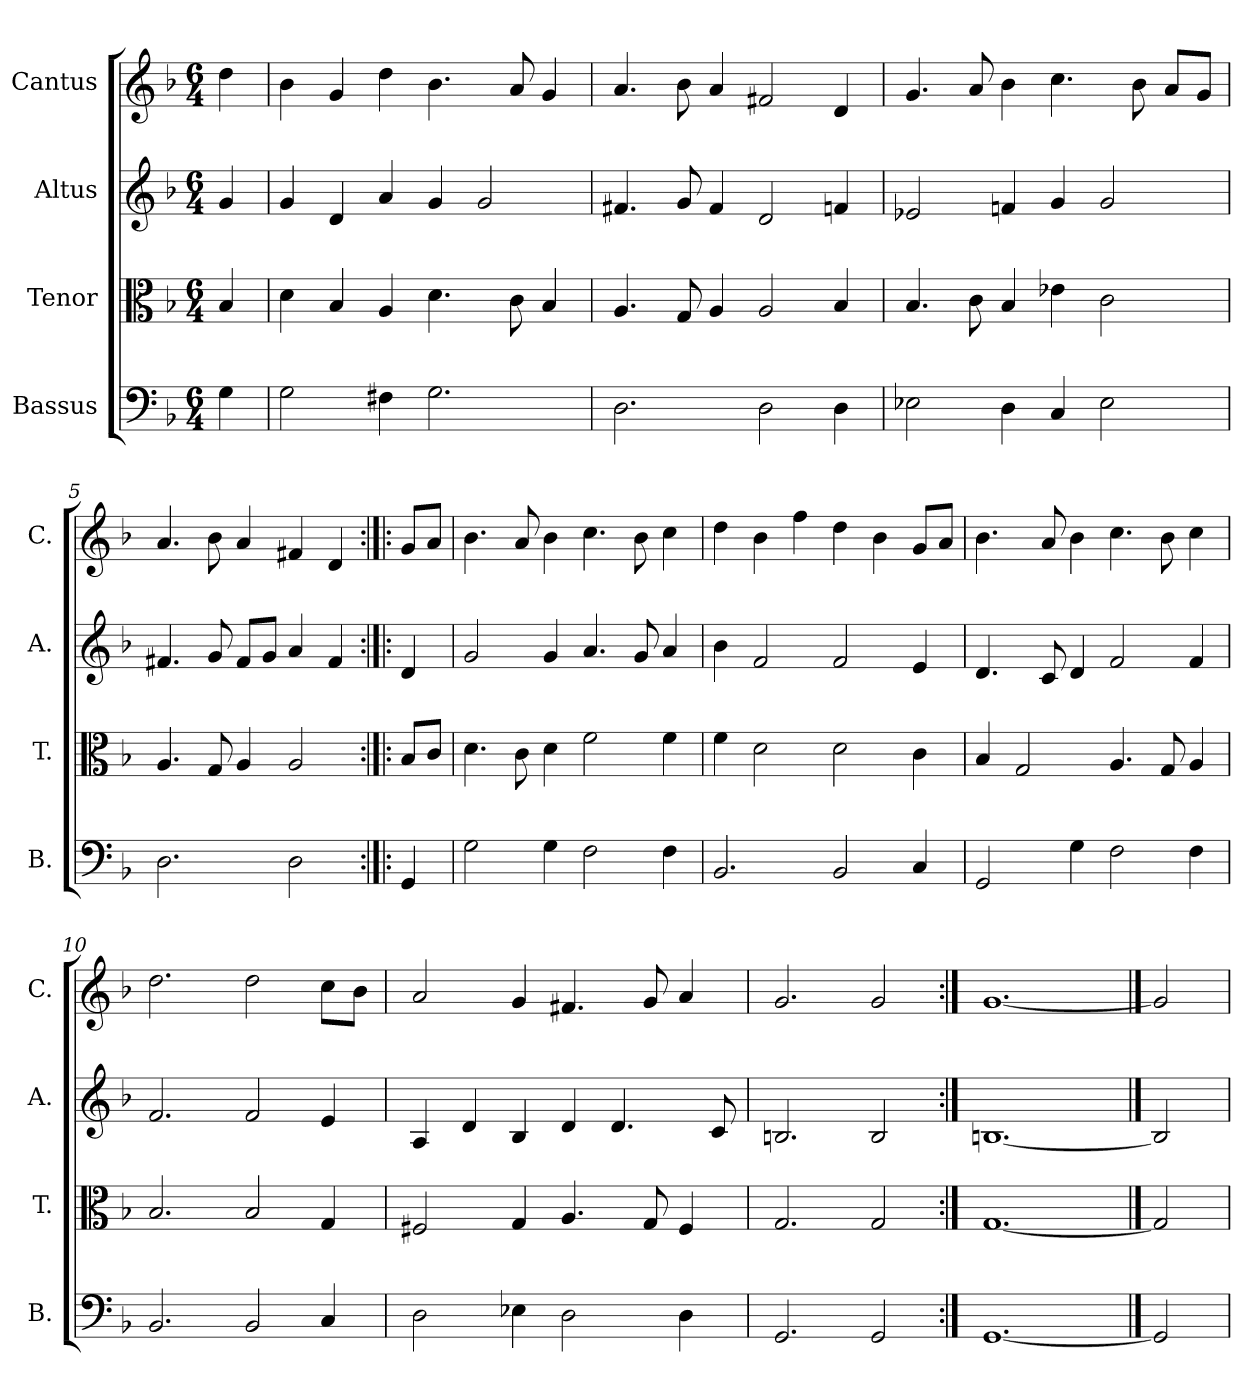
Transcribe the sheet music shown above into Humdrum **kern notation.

**kern	**kern	**kern	**kern
*part4	*part3	*part2	*part1
*staff4	*staff3	*staff2	*staff1
*I"Bassus	*I"Tenor	*I"Altus	*I"Cantus
*I'B.	*I'T.	*I'A.	*I'C.
*clefF4	*clefC3	*clefG2	*clefG2
*k[b-]	*k[b-]	*k[b-]	*k[b-]
*F:	*F:	*F:	*F:
*M6/4	*M6/4	*M6/4	*M6/4
=1	=1	=1	=1
4G\	4B-/	4g/	4dd\
=2	=2	=2	=2
2G\	4d\	4g/	4b-\
.	4B-/	4d/	4g/
4F#X\	4A/	4a/	4dd\
2.G\	4.d\	4g/	4.b-\
.	.	2g/	.
.	8c\	.	8a/
.	4B-/	.	4g/
=3	=3	=3	=3
2.D\	4.A/	4.f#X/	4.a/
.	8G/	8g/	8b-\
.	4A/	4f#/	4a/
2D\	2A/	2d/	2f#X/
4D\	4B-/	4fn/	4d/
=4	=4	=4	=4
2E-X\	4.B-/	2e-X/	4.g/
.	8c\	.	8a/
4D\	4B-/	4fn/	4b-\
4C/	4e-X\	4g/	4.cc\
2E-\	2c\	2g/	.
.	.	.	8b-\
.	.	.	8a/L
.	.	.	8g/J
=5	=5	=5	=5
2.D\	4.A/	4.f#X/	4.a/
.	8G/	8g/	8b-\
.	4A/	8f#/L	4a/
.	.	8g/J	.
2D\	2A/	4a/	4f#X/
.	.	4f#/	4d/
=6:|!|:	=6:|!|:	=6:|!|:	=6:|!|:
4GG/	8B-/L	4d/	8g/L
.	8c/J	.	8a/J
=7	=7	=7	=7
2G\	4.d\	2g/	4.b-\
.	8c\	.	8a/
4G\	4d\	4g/	4b-\
2F\	2f\	4.a/	4.cc\
.	.	8g/	8b-\
4F\	4f\	4a/	4cc\
!!LO:LB:g=z
=8	=8	=8	=8
2.BB-/	4f\	4b-\	4dd\
.	2d\	2f/	4b-\
.	.	.	4ff\
2BB-/	2d\	2f/	4dd\
.	.	.	4b-\
4C/	4c\	4e/	8g/L
.	.	.	8a/J
=9	=9	=9	=9
2GG/	4B-/	4.d/	4.b-\
.	2G/	.	.
.	.	8c/	8a/
4G\	.	4d/	4b-\
2F\	4.A/	2f/	4.cc\
.	8G/	.	8b-\
4F\	4A/	4f/	4cc\
=10	=10	=10	=10
2.BB-/	2.B-/	2.f/	2.dd\
2BB-/	2B-/	2f/	2dd\
4C/	4G/	4e/	8cc\L
.	.	.	8b-\J
=11	=11	=11	=11
2D\	2F#X/	4A/	2a/
.	.	4d/	.
4E-X\	4G/	4B-/	4g/
2D\	4.A/	4d/	4.f#X/
.	.	4.d/	.
.	8G/	.	8g/
4D\	4F#/	.	4a/
.	.	8c/	.
=12	=12	=12	=12
2.GG/	2.G/	2.Bn/	2.g/
2GG/	2G/	2B/	2g/
=13:|!	=13:|!	=13:|!	=13:|!
[1.GG	[1.G	[1.Bn	[1.g
==14	==14	==14	==14
2GG]	2G]	2B]	2g]
=	=	=	=
*-	*-	*-	*-
